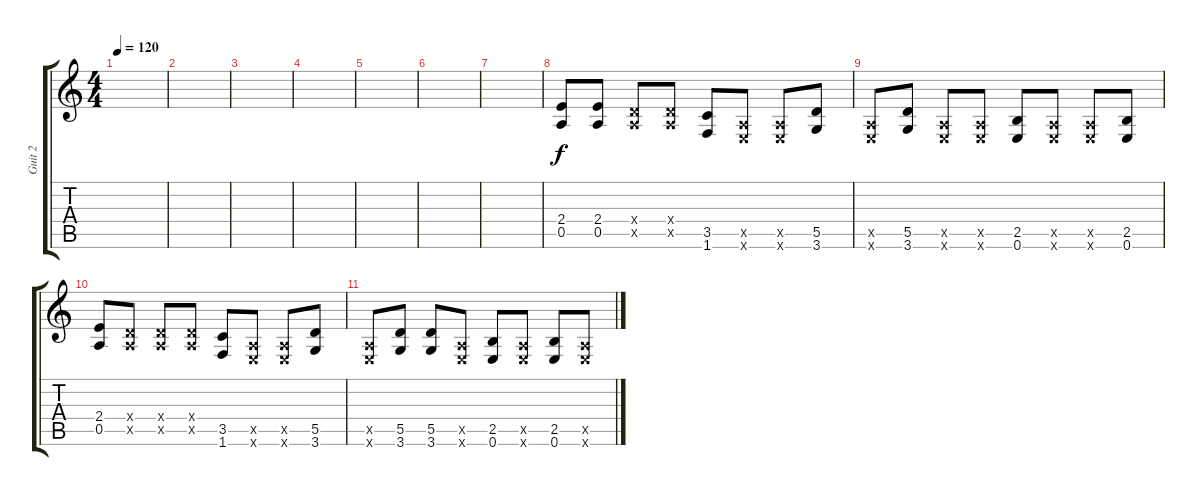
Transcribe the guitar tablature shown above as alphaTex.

\track ("Guit 2" "Guit 2") {instrument electricguitarmuted}
\staff {score tabs}
\tuning (E4 B3 G3 D3 A2 E2) {hide}
\ts (4 4)
\tempo 120
\clef g2
\ks c
|
|
|
|
|
|
|
(2.4 0.5).8 (2.4 0.5).8 (0.4{x} 0.5{x}).8 (0.4{x} 0.5{x}).8 (3.5 1.6).8 (0.5{x} 0.6{x}).8 (0.5{x} 0.6{x}).8 (5.5 3.6).8 |
(0.5{x} 0.6{x}).8 (5.5 3.6).8 (0.5{x} 0.6{x}).8 (0.5{x} 0.6{x}).8 (2.5 0.6).8 (0.5{x} 0.6{x}).8 (0.5{x} 0.6{x}).8 (2.5 0.6).8 |
(2.4 0.5).8 (0.4{x} 0.5{x}).8 (0.4{x} 0.5{x}).8 (0.4{x} 0.5{x}).8 (3.5 1.6).8 (0.5{x} 0.6{x}).8 (0.5{x} 0.6{x}).8 (5.5 3.6).8 |
(0.5{x} 0.6{x}).8 (5.5 3.6).8 (5.5 3.6).8 (0.5{x} 0.6{x}).8 (2.5 0.6).8 (0.5{x} 0.6{x}).8 (2.5 0.6).8 (0.5{x} 0.6{x}).8
